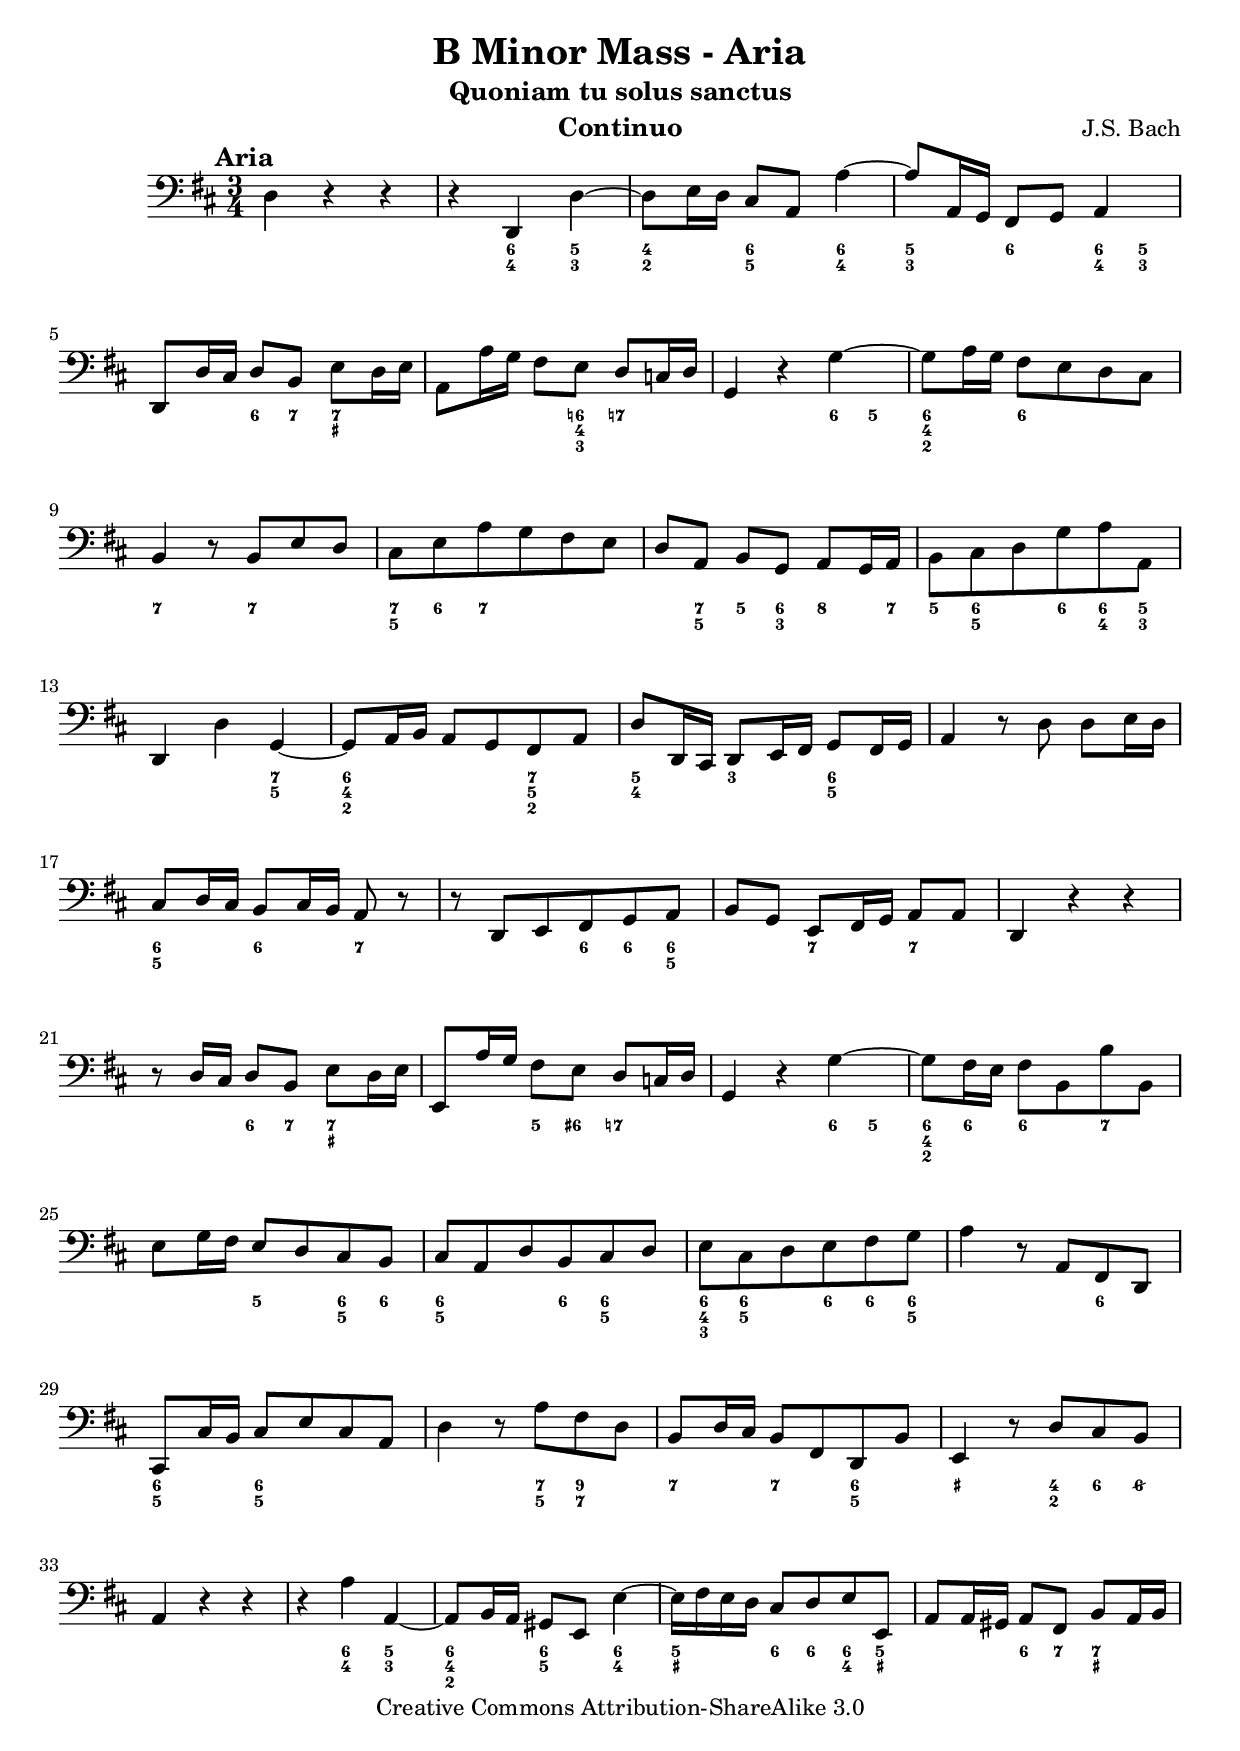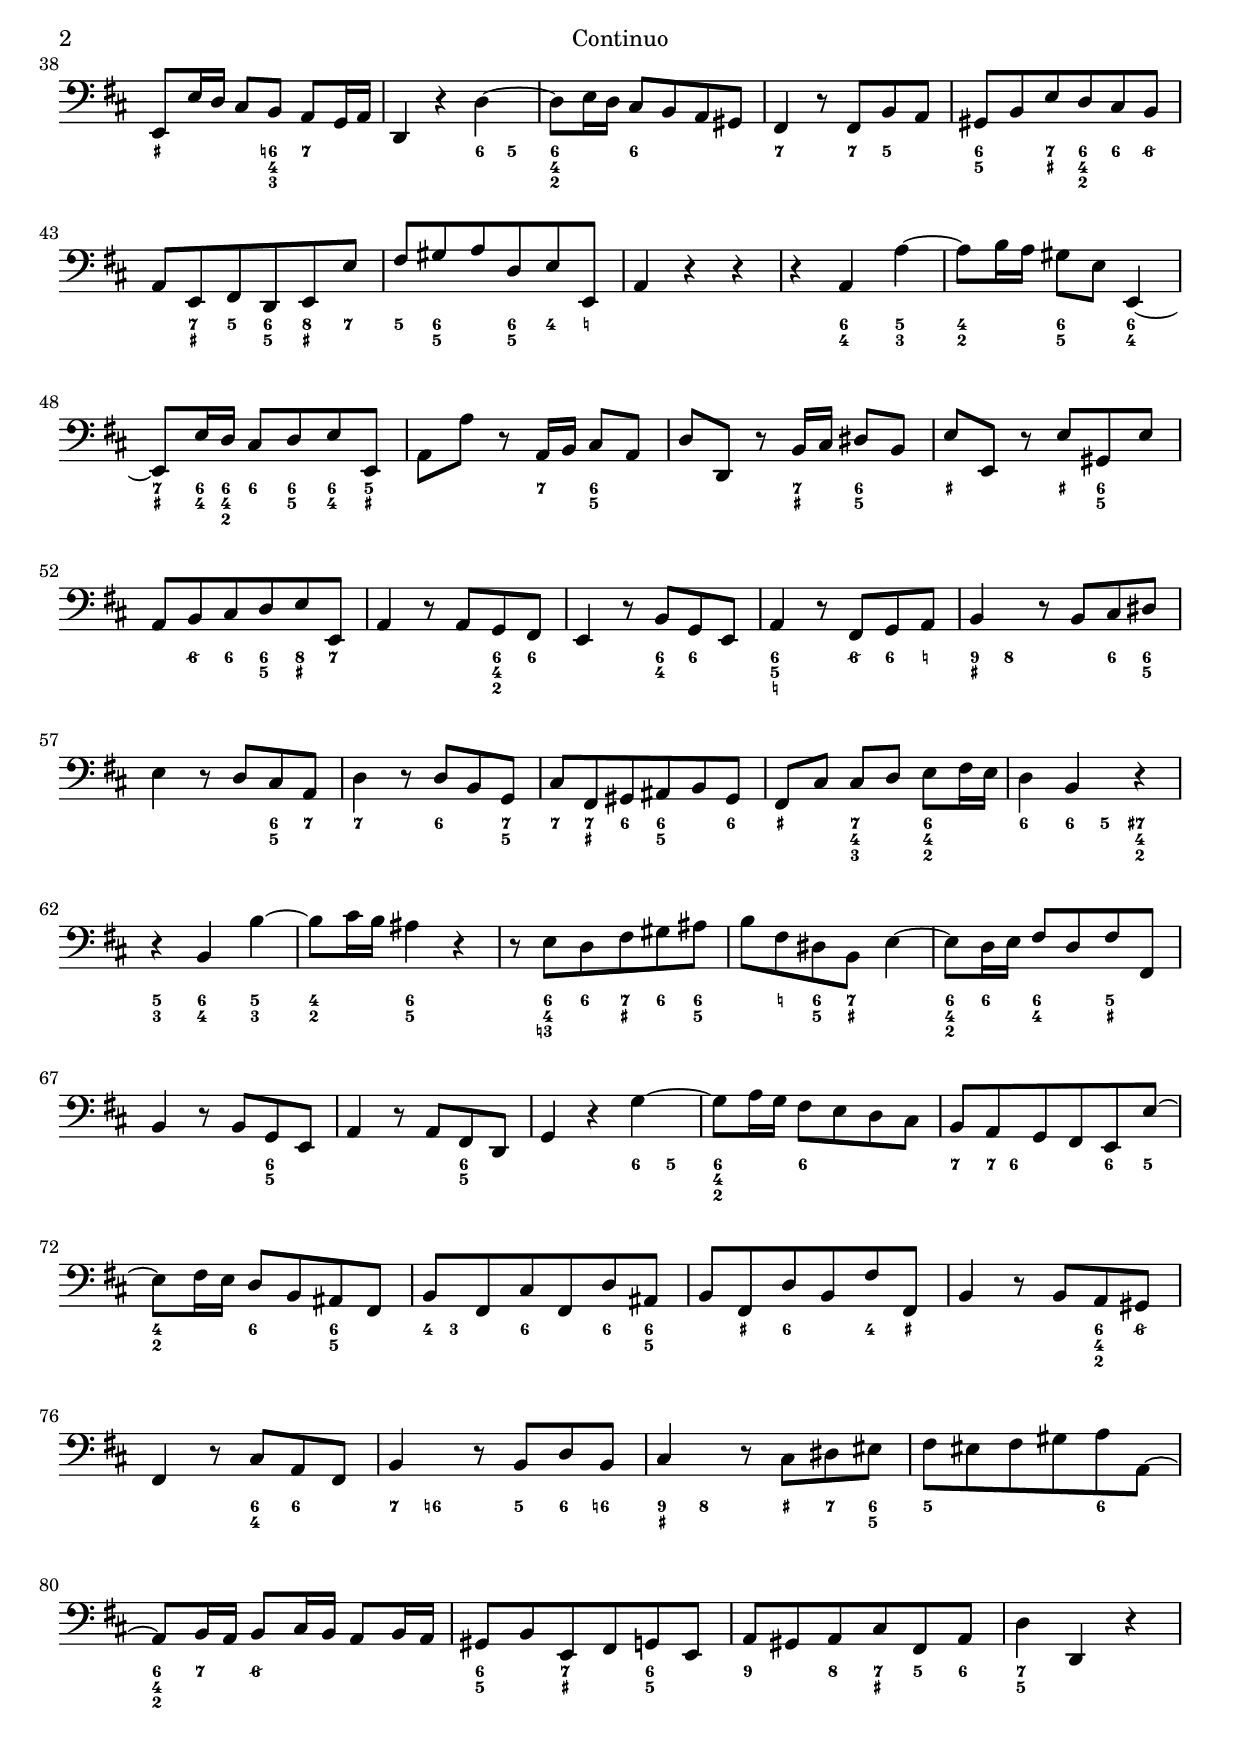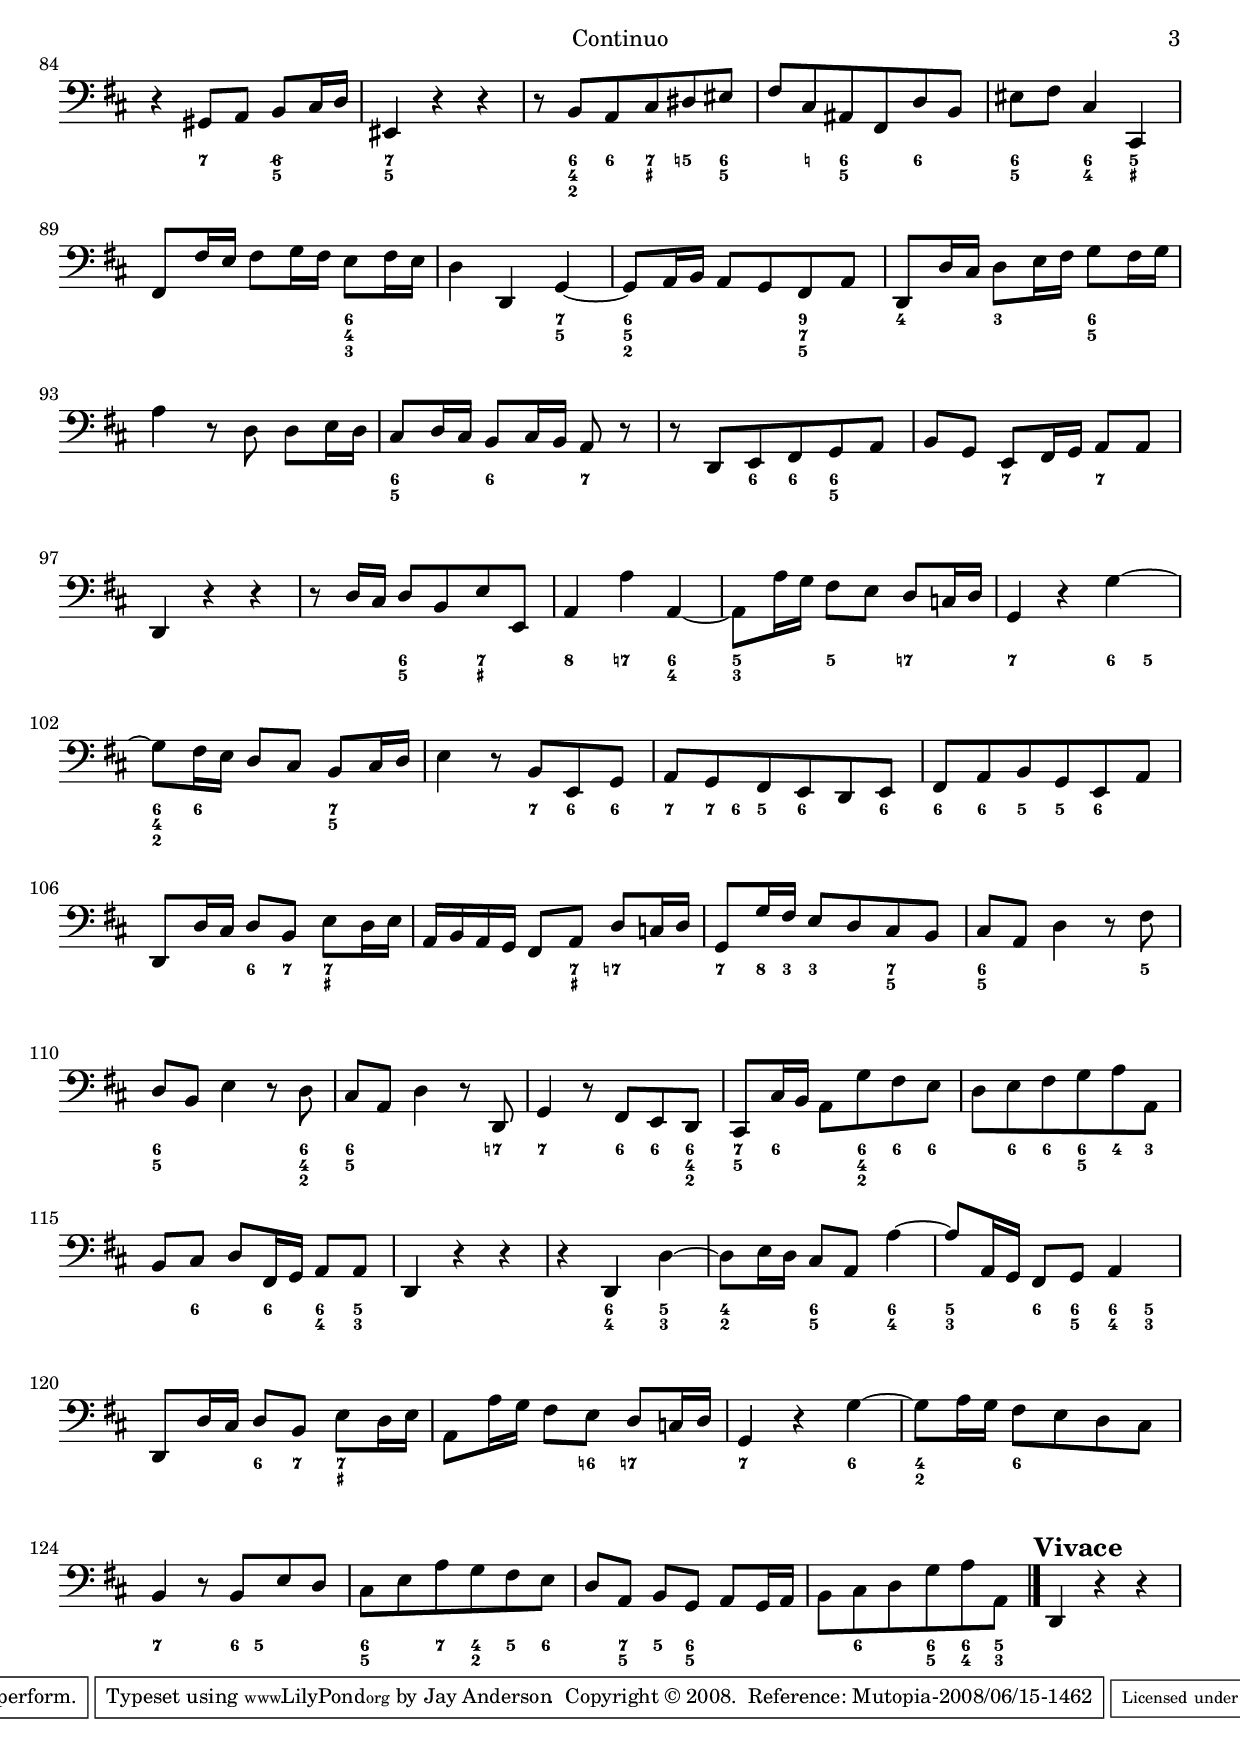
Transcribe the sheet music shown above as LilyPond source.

\version "2.11.48"

\include "defs.lyi" 
continuoAria = \relative c
{
  \clef bass
  \key d \major
  d4 r r |
  r d, d'~ |
  d8 e16 d cis8 a a'4~ |
  a8 a,16 g fis8 g a4 |
  d,8 d'16 cis d8 b e8 d16 e |
  a,8 a'16 g fis8 e d c16 d |
  g,4 r g'~ |
  g8 a16 g fis8 e d cis |
  b4 r8 b e d |
  cis e a g fis e |
  d a b g a g16 a |
  b8 cis d g a a, |
  d,4 d' g,~ |
  g8 a16 b a8 g fis a |
  d d,16 cis d8 e16 fis g8 fis16 g |
  a4 r8 d d e16 d |
  cis8 d16 cis b8 cis16 b a8 r |
  r d, e fis g a 
  b g e fis16 g a8 a |
  d,4 r r |
  r8 d'16 cis d8 b e d16 e |
  e,8 a'16 g fis8 e d c16 d |
  g,4 r g'~ |
  g8 fis16 e fis8 b, b' b, |
  e g16 fis e8 d cis b |
  cis a d b cis d |
  e cis d e fis g |
  a4 r8 a, fis d |
  cis cis'16 b cis8 e cis a |
  d4 r8 a' fis d |
  b d16 cis b8 fis d b' |
  e,4 r8 d' cis b |
  a4 r r |
  r a' a,~ |
  a8 b16 a gis8 e e'4~ |
  e16 fis e d cis8 d e e, |
  a a16 gis a8 fis b8 a16 b |
  e,8 e'16 d cis8 b a g16 a |
  d,4 r d'~ |
  d8 e16 d cis8 b a gis |
  fis4 r8 fis8 b a |
  gis b e d cis b |
  a e fis d e e' |
  fis gis a d, e e, |
  a4 r r |
  r a a'~ |
  a8 b16 a gis8 e e,4~ |
  e8 e'16 d cis8 d e e, |
  a a' r a,16 b cis8 a |
  d d, r b'16 cis dis8 b |
  e e, r e' gis, e' |
  a, b cis d e e, |
  a4 r8 a g fis |
  e4 r8 b' g e |
  a4 r8 fis g a |
  b4 r8 b cis dis |
  e4 r8 d cis a |
  d4 r8 d b g |
  cis fis, gis ais b gis |
  fis cis' cis d e fis16 e |
  d4 b r |
  r b b'~ |
  b8 cis16 b ais4 r |
  r8 e d fis gis ais |
  b fis dis b e4~ |
  e8 d16 e fis8 d fis fis, |
  b4 r8 b g e |
  a4 r8 a fis d |
  g4 r g'~ |
  g8 a16 g fis8 e d cis |
  b a g fis e e'~ |
  e fis16 e d8 b ais fis |
  b fis cis' fis, d' ais |
  b fis d' b fis' fis, |
  b4 r8 b a gis |
  fis4 r8 cis' a fis |
  b4 r8 b d b |
  cis4 r8 cis dis eis |
  fis eis fis gis a a,~ |
  a8 b16 a b8 cis16 b a8 b16 a |
  gis8 b e, fis g e |
  a gis a cis fis, a |
  d4 d, r |
  r gis8 a b cis16 d |
  eis,4 r r |
  r8 b' a cis dis eis |
  fis cis ais fis d' b |
  eis fis cis4 cis, |
  fis8 fis'16 e fis8 g16 fis e8 fis16 e |
  d4 d, g~ |
  g8 a16 b a8 g fis a |
  d, d'16 cis d8 e16 fis g8 fis16 g |
  a4 r8 d, d e16 d |
  cis8 d16 cis b8 cis16 b a8 r |
  r d, e fis g a |
  b g e fis16 g a8 a |
  d,4 r r |
  r8 d'16 cis d8 b e e, |
  a4 a' a,~ |
  a8 a'16 g fis8 e d c16 d |
  g,4 r g'~ |
  g8 fis16 e d8 cis b cis16 d |
  e4 r8 b e, g |
  a g fis e d e |
  fis a b g e a |
  d, d'16 cis d8 b e d16 e |
  a,16 b a g fis8 a d c16 d |
  g,8 g'16 fis e8 d cis b |
  cis a d4 r8 fis |
  d b e4 r8 d |
  cis a d4 r8 d, |
  g4 r8 fis e d |
  cis cis'16 b a8 g' fis e |
  d e fis g a a, |
  b cis d fis,16 g a8 a |
  d,4 r r |
  r4 d d'~ |
  d8 e16 d cis8 a a'4~ |
  a8 a,16 g fis8 g a4 |
  d,8 d'16 cis d8 b e d16 e |
  a,8 a'16 g fis8 e d c16 d |
  g,4 r g'~ |
  g8 a16 g fis8 e d cis |
  b4 r8 b e d |
  cis e a g fis e |
  d a b g a g16 a |
  b8 cis d g a a, |

  %vivace
  d,4 r r |
}

continuoAriaFiguredBass = \figuremode
{
  <_>4 r4 r |
  r <6 4> <5 3> |
  <4 2> <6 5> <6 4> |
  <5 3> <6> <6 4>8 <5 3> |
  r4 <6>8 <7> <7 _+>4 |
  r4. <6! 4 3>8 <7!>4 |
  r2 <6>8 <5> |
  <6 4 2>4 <6>2 |
  <7>4. <7> |
  <7 5>8 <6>8 <7>2 |
  r8 <7 5> <5> <6 3> <8>8. <7>16 |
  <5>8 <6 5> r <6> <6 4> <5 3> |
  r2 <7 5>4 |
  <6 4 2>2 <7 5 2>4 |
  <5 4> <3> <6 5> |
  r2. |
  <6 5>4 <6> <7> |
  r4. <6>8 <6> <6 5> |
  r4 <7> <7> |
  r2. |
  r4 <6>8 <7> <7 _+>4 |
  r4 <5>8 <6+> <7!>4 |
  r2 <6>8 <5> |
  <6 4 2> <6> <6>4 <7> |
  r4 <5> <6 5>8 <6> |
  <6 5>4. <6>8 <6 5>4 |
  <6 4 3>8 <6 5> r <6> <6> <6 5> |
  r2 <6>4 |
  <6 5> <6 5>2 |
  r4. <7 5>8 <9 7>4 |
  <7> <7> <6 5> |
  <_+>4. <4 2>8 <6> <6/> |
  r2. |
  r4 <6 4> <5 3> |
  <6 4 2> <6 5> <6 4> |
  <5 _+> <6>8 <6> <6 4> <5 _+> |
  r4 <6>8 <7>8 <7 _+>4 |
  <_+>4. <6! 4 3>8 <7>4 |
  r2 <6>8 <5> |
  <6 4 2>4 <6>2 |
  <7>4. <7>8 <5>4 |
  <6 5> <7 _+>8 <6 4 2> <6> <6/> |
  r8 <7 _+> <5> <6 5> <8 _+> <7> |
  <5> <6 5> r <6 5> <4> <_!> |
  r2. |
  r4 <6 4> <5 3> |
  <4 2> <6 5> <6 4> |
  <7 _+>8 <6 4>16 <6 4 2> <6>8 <6 5> <6 4> <5 _+> |
  r4. <7>8 <6 5>4 |
  r4. <7 _+>8 <6 5>4 |
  <_+>4. <_+>8 <6 5>4 |
  r8 <6/> <6> <6 5> <8 _+> <7> |
  r2 <6 4 2>8 <6> |
  r4. <6 4>8 <6>4 |
  <6 5 _!>4. <6/>8 <6> <_!> |
  <9 _+>8 <8> r r <6> <6 5> |
  r2 <6 5>8 <7> |
  <7>4. <6>8 r <7 5> |
  <7> <7 _+> <6> <6 5> r <6> |
  <_+>4 <7 4 3> <6 4 2> |
  <6> <6>8 <5> <7+ 4 2>4 |
  <5 3> <6 4> <5 3> |
  <4 2> <6 5> r |
  r8 <6 4 3!> <6> <7 _+> <6> <6 5> |
  r <_!> <6 5> <7 _+> r4 |
  <6 4 2>8 <6> <6 4>4 <5 _+> |
  r2 <6 5>4 |
  r2 <6 5>4 |
  r2 <6>8 <5> |
  <6 4 2>4 <6>2 |
  <7>8 <7>16 <6> r4 <6>8 <5> |
  <4 2>4 <6> <6 5> |
  <4>16 <3> r8 <6> r <6> <6 5> |
  r <_+> <6> r <4> <_+> |
  r2 <6 4 2>8 <6/> |
  r4. <6 4>8 <6>4 |
  <7>8 <6!> r <5> <6> <6!> |
  <9 _+> <8> r <_+> <7> <6 5> |
  <5>2 <6>4 |
  <6 4 2>8 <7> <6/>2 |
  <6 5>4 <7 _+> <6 5> |
  <9> <8>8 <7 _+> <5> <6> |
  <7 5>2. |
  r4 <7> <6/ 5> |
  <7 5>2. |
  r8 <6 4 2> <6> <7 _+> <5!> <6 5> |
  r <_!> <6 5>4 <6> |
  <6 5> <6 4> <5 _+> |
  r2 <6 4 3>4 |
  r2 <7 5>4 |
  <6 5 2>2 <9 7 5>4 |
  <4> <3> <6 5> |
  r2. |
  <6 5>4 <6> <7> |
  r <6>8 <6> <6 5>4 |
  r <7> <7> |
  r2. |
  r4 <6 5> <7 _+> |
  <8> <7!> <6 4> |
  <5 3> <5> <7!> |
  <7>2 <6>8 <5> |
  <6 4 2>8 <6> r4 <7 5>4 |
  r4. <7>8 <6> <6> |
  <7> <7>16 <6> <5>8 <6> r <6> |
  <6> <6> <5> <5> <6>4 |
  r <6>8 <7> <7 _+>4 |
  r4. <7 _+>8 <7!>4 |
  <7>8 <8>16 <3> <3>4 <7 5> |
  <6 5>2 r8 <5> |
  <6 5>2 r8 <6 4 2> |
  <6 5>2 r8 <7!> |
  <7>4. <6>8 <6> <6 4 2> |
  <7 5> <6> r <6 4 2> <6> <6> |
  r <6> <6> <6 5> <4> <3> |
  r <6> r <6> <6 4> <5 3> |
  r2. |
  r4 <6 4> <5 3> |
  <4 2> <6 5> <6 4> |
  <5 3> <6>8 <6 5> <6 4> <5 3> |
  r4 <6>8 <7> <7 _+>4 |
  r4. <6!>8 <7!>4 |
  <7>2 <6>4 |
  <4 2>4 <6>2 |
  <7>4. <6>16 <5> r4 |
  <6 5> <7>8 <4 2> <5> <6> |
  r <7 5> <5> <6 5> r4 |
  r8 <6> r <6 5> <6 4> <5 3> |

  %vivace
  r2. |
}

 

instrument = "Continuo"

\paper
{
  %first-page-number = 2
  %#(define page-breaking ly:minimal-breaking)
  %#(define page-breaking ly:page-turn-breaking)
  ragged-last-bottom = ##f
}

\book
{
  \include "header.lyi"
  \score
  {
    \new Staff %\with { \consists "Page_turn_engraver" }
    {
      \override Score.PaperColumn #'keep-inside-line = ##t
      \override Score.NonMusicalPaperColumn #'keep-inside-line = ##t
      \set Score.skipBars = ##t
      <<
        \new Voice << \continuoAria \outlineAria >>
        \new FiguredBass \continuoAriaFiguredBass
      >>
    }
  }
}

